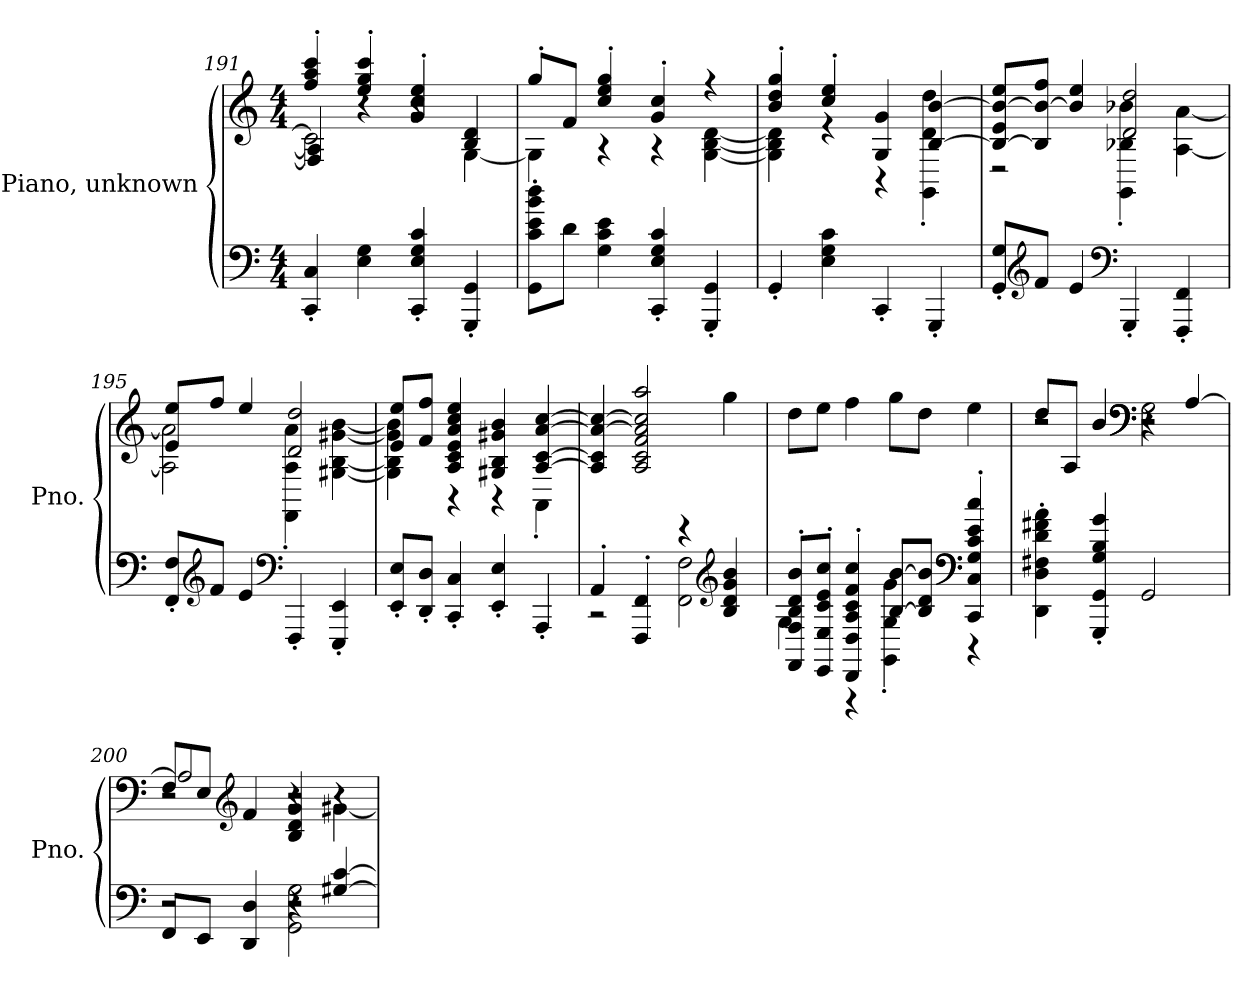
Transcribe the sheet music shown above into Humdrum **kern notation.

**kern	**kern
*part1	*part1
*staff2	*staff1
*I"Piano, unknown	*
*I'Pno.	*
*clefF4	*clefG2
*k[]	*k[]
*M4/4	*M4/4
=191	=191
*	*^
*	*	*^
4CC/' 4C/'	4ff/' 4aa/' 4ccc/'	2c\]	4F/] 4A/]
4E\ 4G\	4ee/' 4gg/' 4ccc/'	.	4r
4CC/' 4E/' 4G/' 4c/'	4g/' 4cc/' 4ee/'	4r	2r
4GGG/' 4GG/'	4B/ 4d/	[4G\	.
*	*	*v	*v
=192	=192	=192
8GG\' 8c\' 8e\' 8b\' 8dd\'L	8gg'/L	4G\]
8d\J	8f/J	.
4G\ 4c\ 4e\	4cc/' 4ee/' 4gg/'	4r
4CC/' 4E/' 4G/' 4c/'	4g/' 4cc/'	4r
4GGG/' 4GG/'	4r	[4G\ [4B\ [4d\
=193	=193	=193
4GG'/	4b/' 4dd/' 4gg/'	4G\] 4B\] 4d\]
4E\ 4G\ 4c\	4cc/' 4ee/'	4r
4CC'/	4G/ 4g/	4r
4GGG'/	[4B/ [4b/	4GG\' 4d\' 4dd\'
!!LO:LB:g=z	!!
=194	=194	=194
8GG/' 8G/'L	8B/_ 8e/ 8b/_ 8ee/L	2r
*clefG2	*	*
8f/J	8B/] 8b/_ 8ff/J	.
4e/	4b/] 4ee/	.
*clefF4	*	*
4GGG'/	2d/ 2dd/	4GG\' 4B-X\' 4b-X\'
4FFF/' 4FF/'	.	[4A\ [4a\
=195	=195	=195
8FF/' 8F/'L	8e/ 8ee/L	2A\] 2a\]
*clefG2	*	*
8f/J	8ff/J	.
4e/	4ee/	.
*clefF4	*	*
4FFF'/	2d/ 2dd/	4FF\' 4A\' 4a\'
4EEE/' 4EE/'	.	[4G#X\ [4B\ [4g#X\ [4b\
=196	=196	=196
8EE/' 8E/'L	8e/ 8ee/L	4G#\] 4B\] 4g#\] 4b\]
8DD/' 8D/'J	8f/ 8ff/J	.
4CC/' 4C/'	4A/ 4c/ 4e/ 4a/ 4cc/ 4ee/	4r
4EE/' 4E/'	4G#X/ 4B/ 4g#X/ 4b/	4r
4AAA'/	[4A/ [4c/ [4a/ [4cc/	4AA'\
*	*v	*v
=197	=197
*^	*
4AA'/	2r	4A/] 4c/] 4a/_ 4cc/_
4FFF/' 4FF/'	.	2A/ 2c/ 2f/ 2a/] 2cc/] 2aa/
4r	2FF\ 2F\	.
*clefG2	*	*
4B/ 4d/ 4g/ 4b/	.	4gg\
!!LO:LB:g=z
=198	=198	=198
8FF/' 8F/' 8B/' 8d/' 8b/'L	4G\	8dd\L
8EE/' 8E/' 8c/' 8e/' 8cc/'J	.	8ee\J
4DD/' 4D/' 4A/' 4c/' 4f/' 4cc/'	4r	4ff\
[8B/ [8b/L	4GG\' 4G\' 4g\'	8gg\L
8B/] 8d/ 8b/]J	.	8dd\J
*clefF4	*	*
4CC/' 4C/' 4G/' 4c/' 4e/' 4cc/'	4r	4ee\
*v	*v	*
=199	=199
*	*^
*	*	*^
4DD\' 4D\' 4F#X\' 4d\' 4f#X\' 4a\'	8dd/L	2r	2r
.	8A/J	.	.
4GGG/' 4GG/' 4G/' 4B/' 4g/'	4b/	.	.
*	*clefF4	*	*
2GG/	2r	2G\	4r
.	.	.	[4A/
=200	=200	=200	=200
*^	*	*	*
*	*^	*	*	*
2r	2r	8FF/L	8F/L	2r	2A/]
.	.	8EE/J	8E/J	.	.
*	*	*	*clefG2	*	*
.	.	4DD/ 4D/	4f/	.	.
4r	2GG\ 2G\	2r	4B/ 4d/ 4g/	4r	2r
[4G#X/ [4c/	.	.	4r	[4g#X\	.
*v	*v	*v	*	*	*
*	*v	*v	*v
=	=
*-	*-
